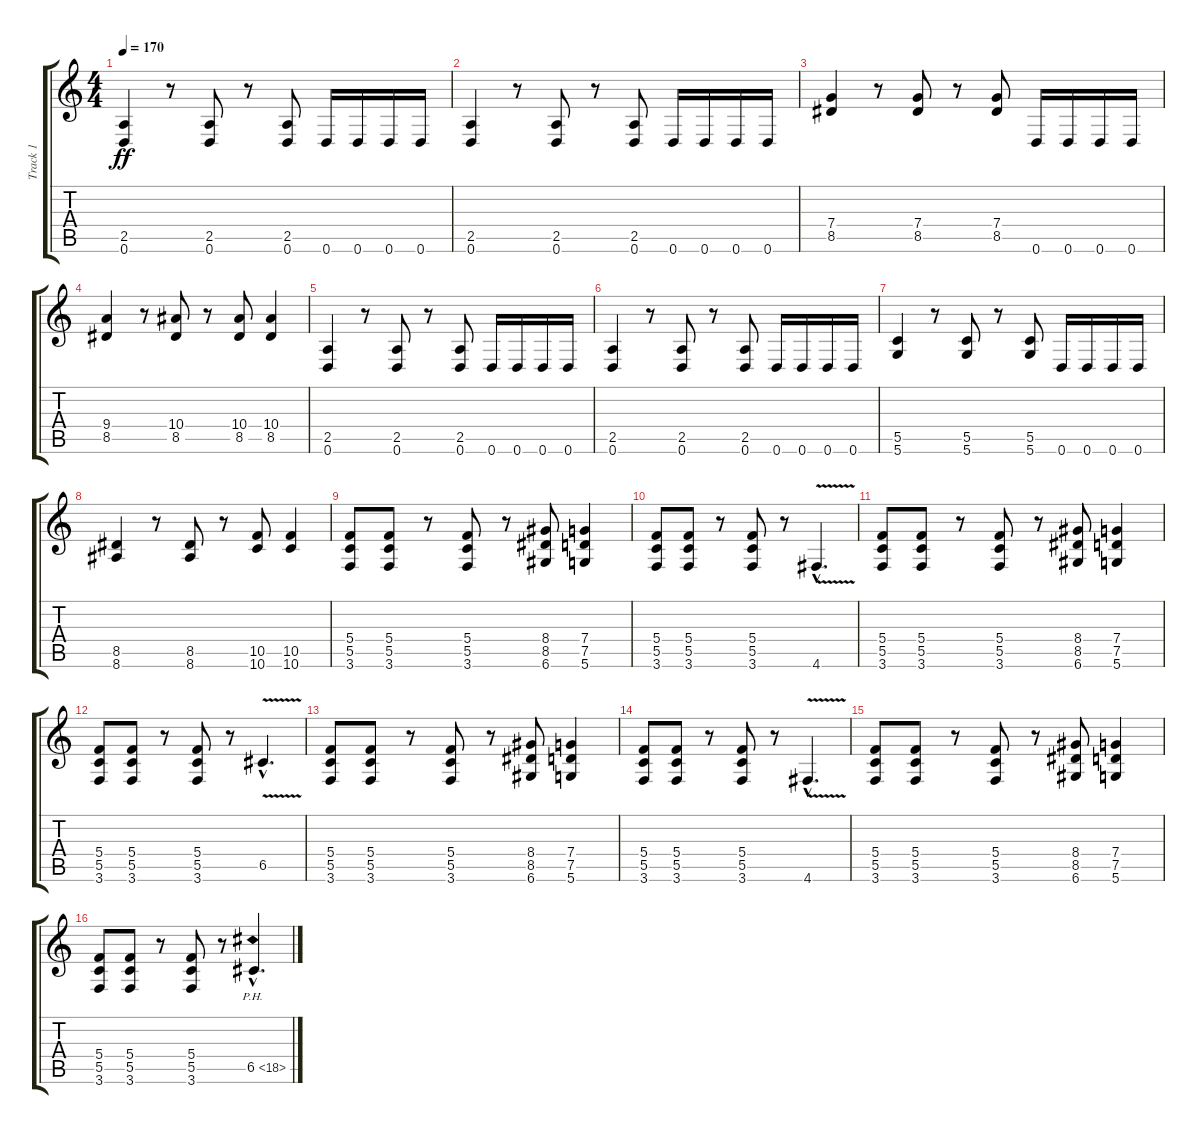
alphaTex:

\track ("Track 1" "Track 1") {instrument distortionguitar}
\staff {score tabs}
\tuning (D4 A3 F3 C3 G2 D2) {hide}
\ts (4 4)
\tempo 170
\clef g2
\ks c
(2.5 0.6).4{dy ff} r.8 (2.5 0.6).8 r.8 (2.5 0.6).8 0.6.16 0.6.16 0.6.16 0.6.16 |
(2.5 0.6).4 r.8 (2.5 0.6).8 r.8 (2.5 0.6).8 0.6.16 0.6.16 0.6.16 0.6.16 |
(7.4 8.5).4 r.8 (7.4 8.5).8 r.8 (7.4 8.5).8 0.6.16 0.6.16 0.6.16 0.6.16 |
(9.4 8.5).4 r.8 (10.4 8.5).8 r.8 (10.4 8.5).8 (10.4 8.5).4 |
(2.5 0.6).4 r.8 (2.5 0.6).8 r.8 (2.5 0.6).8 0.6.16 0.6.16 0.6.16 0.6.16 |
(2.5 0.6).4 r.8 (2.5 0.6).8 r.8 (2.5 0.6).8 0.6.16 0.6.16 0.6.16 0.6.16 |
(5.5 5.6).4 r.8 (5.5 5.6).8 r.8 (5.5 5.6).8 0.6.16 0.6.16 0.6.16 0.6.16 |
(8.5 8.6).4 r.8 (8.5 8.6).8 r.8 (10.5 10.6).8 (10.5 10.6).4 |
(5.4 5.5 3.6).8 (5.4 5.5 3.6).8 r.8 (5.4 5.5 3.6).8 r.8 (8.4 8.5 6.6).8 (7.4 7.5 5.6).4 |
(5.4 5.5 3.6).8 (5.4 5.5 3.6).8 r.8 (5.4 5.5 3.6).8 r.8 4.6{v hac}.4{d} |
(5.4 5.5 3.6).8 (5.4 5.5 3.6).8 r.8 (5.4 5.5 3.6).8 r.8 (8.4 8.5 6.6).8 (7.4 7.5 5.6).4 |
(5.4 5.5 3.6).8 (5.4 5.5 3.6).8 r.8 (5.4 5.5 3.6).8 r.8 6.5{v hac}.4{d} |
(5.4 5.5 3.6).8 (5.4 5.5 3.6).8 r.8 (5.4 5.5 3.6).8 r.8 (8.4 8.5 6.6).8 (7.4 7.5 5.6).4 |
(5.4 5.5 3.6).8 (5.4 5.5 3.6).8 r.8 (5.4 5.5 3.6).8 r.8 4.6{v hac}.4{d} |
(5.4 5.5 3.6).8 (5.4 5.5 3.6).8 r.8 (5.4 5.5 3.6).8 r.8 (8.4 8.5 6.6).8 (7.4 7.5 5.6).4 |
(5.4 5.5 3.6).8 (5.4 5.5 3.6).8 r.8 (5.4 5.5 3.6).8 r.8 6.5{ph 12 hac}.4{d instrument guitarharmonics}
